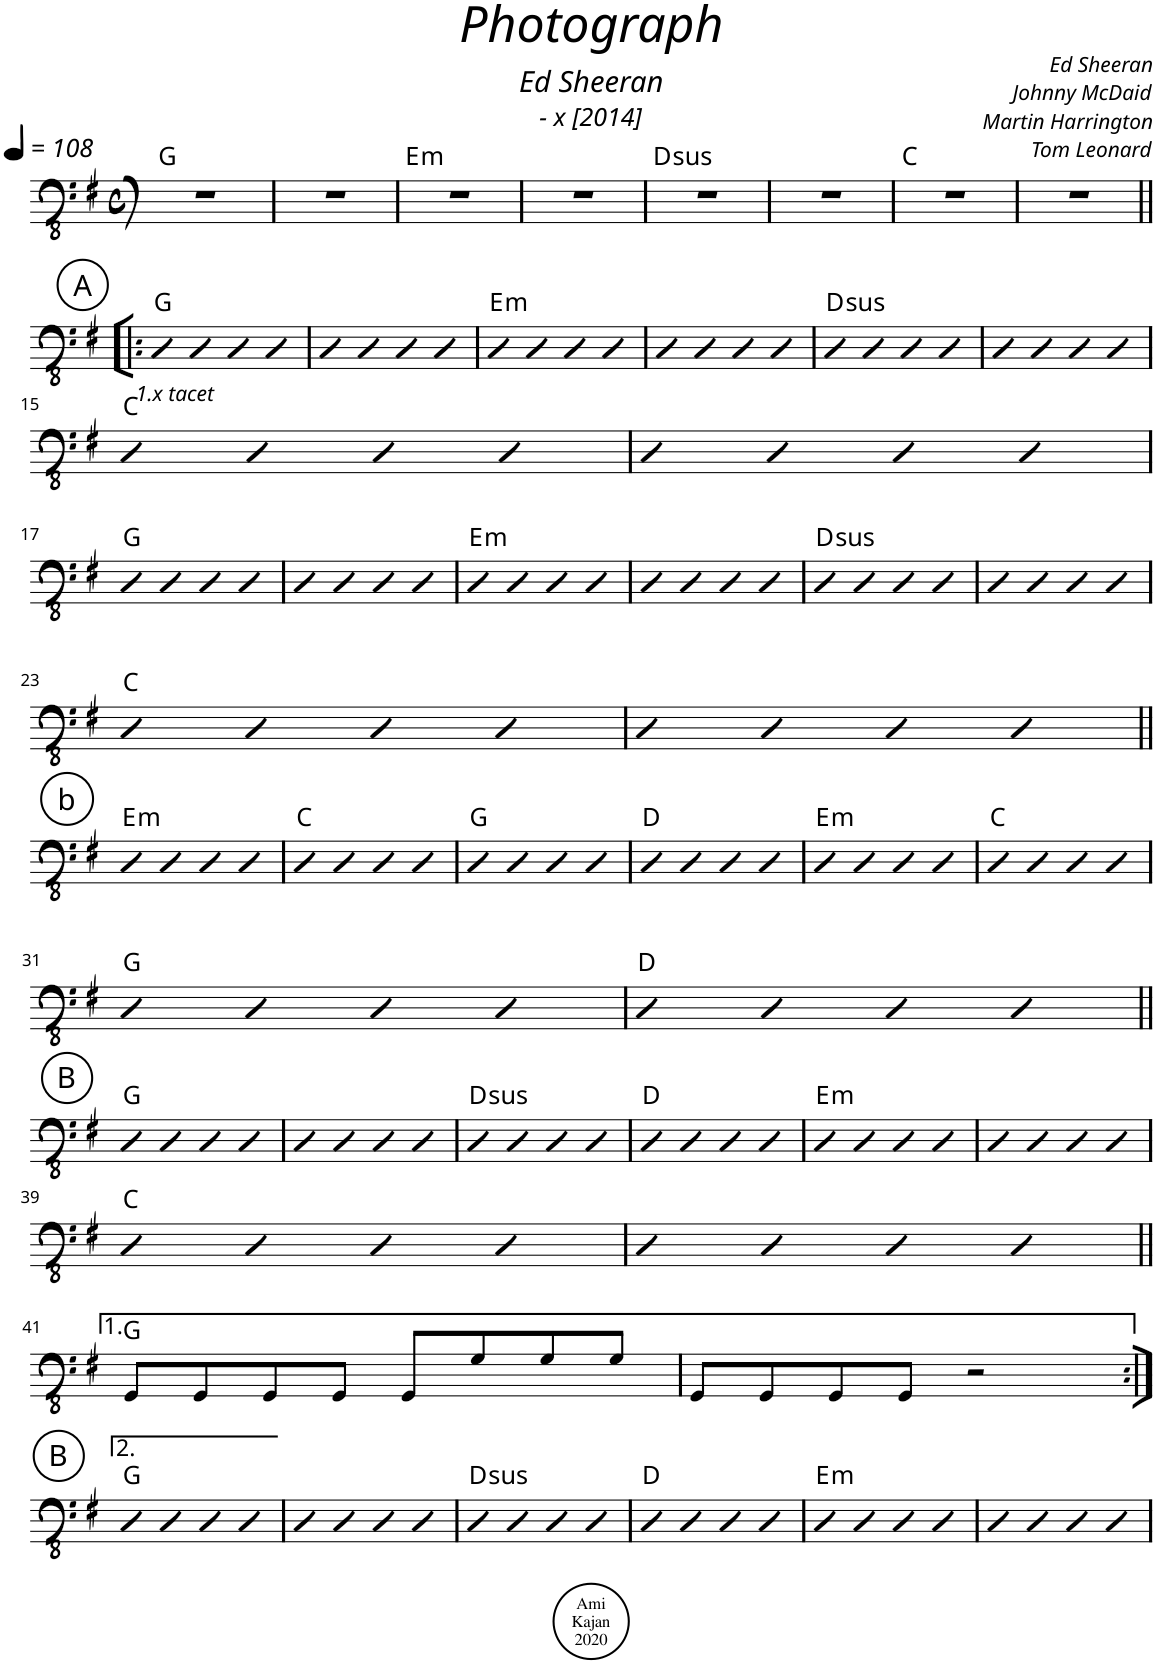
**kern	**harte
*part1	*part1
*staff1	*
*I"Acoustic Bass	*
*I'Bass	*
*clefFv4	*
*k[f#]	*
*M4/4	*
*met(c)	*
*MM108	*
=1	=1
1r	G:maj
=2	=2
1r	.
=3	=3
!	!LO:H:kt=m
1r	E:min
=4	=4
1r	.
=5	=5
!	!LO:H:kt=sus
1r	D:sus4
=6	=6
1r	.
=7	=7
1r	C:maj
=8	=8
1r	.
!!LO:LB:g=z
!!LO:REH:place=s1:a:cj:enc=circle:fs=14:t=A
=9!|:	=9!|:
!LO:TX:b:i:t=1.x tacet	!
4FF#	G:maj
4FF#	.
4FF#	.
4FF#	.
=10	=10
4FF#	.
4FF#	.
4FF#	.
4FF#	.
=11	=11
!	!LO:H:kt=m
4FF#	E:min
4FF#	.
4FF#	.
4FF#	.
=12	=12
4FF#	.
4FF#	.
4FF#	.
4FF#	.
=13	=13
!	!LO:H:kt=sus
4FF#	D:sus4
4FF#	.
4FF#	.
4FF#	.
=14	=14
4FF#	.
4FF#	.
4FF#	.
4FF#	.
!!LO:LB:g=z
=15	=15
4FF#	C:maj
4FF#	.
4FF#	.
4FF#	.
=16	=16
4FF#	.
4FF#	.
4FF#	.
4FF#	.
!!LO:LB:g=z
=17	=17
4FF#	G:maj
4FF#	.
4FF#	.
4FF#	.
=18	=18
4FF#	.
4FF#	.
4FF#	.
4FF#	.
=19	=19
!	!LO:H:kt=m
4FF#	E:min
4FF#	.
4FF#	.
4FF#	.
=20	=20
4FF#	.
4FF#	.
4FF#	.
4FF#	.
=21	=21
!	!LO:H:kt=sus
4FF#	D:sus4
4FF#	.
4FF#	.
4FF#	.
=22	=22
4FF#	.
4FF#	.
4FF#	.
4FF#	.
!!LO:LB:g=z
=23	=23
4FF#	C:maj
4FF#	.
4FF#	.
4FF#	.
=24	=24
4FF#	.
4FF#	.
4FF#	.
4FF#	.
!!LO:LB:g=z
!!LO:REH:place=s1:a:cj:enc=circle:fs=14:t=b
=25||	=25||
!	!LO:H:kt=m
4FF#	E:min
4FF#	.
4FF#	.
4FF#	.
=26	=26
4FF#	C:maj
4FF#	.
4FF#	.
4FF#	.
=27	=27
4FF#	G:maj
4FF#	.
4FF#	.
4FF#	.
=28	=28
4FF#	D:maj
4FF#	.
4FF#	.
4FF#	.
=29	=29
!	!LO:H:kt=m
4FF#	E:min
4FF#	.
4FF#	.
4FF#	.
=30	=30
4FF#	C:maj
4FF#	.
4FF#	.
4FF#	.
!!LO:LB:g=z
=31	=31
4FF#	G:maj
4FF#	.
4FF#	.
4FF#	.
=32	=32
4FF#	D:maj
4FF#	.
4FF#	.
4FF#	.
!!LO:LB:g=z
!!LO:REH:place=s1:a:cj:enc=circle:fs=14:t=B
=33||	=33||
4FF#	G:maj
4FF#	.
4FF#	.
4FF#	.
=34	=34
4FF#	.
4FF#	.
4FF#	.
4FF#	.
=35	=35
!	!LO:H:kt=sus
4FF#	D:sus4
4FF#	.
4FF#	.
4FF#	.
=36	=36
4FF#	D:maj
4FF#	.
4FF#	.
4FF#	.
=37	=37
!	!LO:H:kt=m
4FF#	E:min
4FF#	.
4FF#	.
4FF#	.
=38	=38
4FF#	.
4FF#	.
4FF#	.
4FF#	.
!!LO:LB:g=z
=39	=39
4FF#	C:maj
4FF#	.
4FF#	.
4FF#	.
=40	=40
4FF#	.
4FF#	.
4FF#	.
4FF#	.
!!LO:LB:g=z
=41||	=41||
8GGG/L	G:maj
8GGG/	.
8GGG/	.
8GGG/J	.
8GGG/L	.
8GG/	.
8GG/	.
8GG/J	.
=42	=42
8GGG/L	.
8GGG/	.
8GGG/	.
8GGG/J	.
2r	.
!!LO:LB:g=z
!!LO:REH:place=s1:a:cj:enc=circle:fs=14:t=B
=43:|!	=43:|!
4FF#	G:maj
4FF#	.
4FF#	.
4FF#	.
=44	=44
4FF#	.
4FF#	.
4FF#	.
4FF#	.
=45	=45
!	!LO:H:kt=sus
4FF#	D:sus4
4FF#	.
4FF#	.
4FF#	.
=46	=46
4FF#	D:maj
4FF#	.
4FF#	.
4FF#	.
=47	=47
!	!LO:H:kt=m
4FF#	E:min
4FF#	.
4FF#	.
4FF#	.
=48	=48
4FF#	.
4FF#	.
4FF#	.
4FF#	.
=	=
*-	*-
